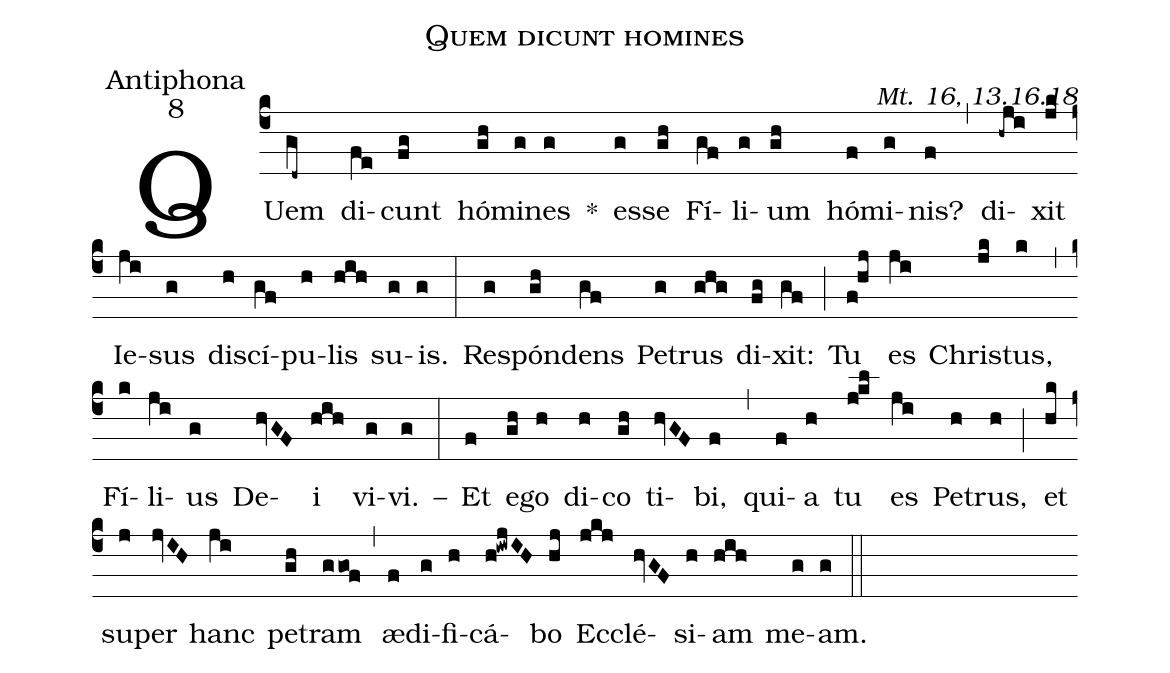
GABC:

name:Quem dicunt homines;
office-part:Antiphona;
mode:8;
commentary:Mt. 16, 13.16.18;
%%
(c4)
QUem(gd~) di(fe)cunt(fg) hó(gh)mi(g)nes(g) *()
es(g)se(gh) Fí(gf)li(g)um(gh) hó(f)mi(g)nis?(f) (,)
di(-hji)xit(jk) Ie(ji)sus(g) di(h)scí(gf)pu(h)lis(hih) su(g)is.(g) (:)
Re(g)spón(gh)dens(gf) Pe(g)trus(ghg) di(fg)xit:(gf) (;)
Tu(f!hj) es(ji) Chris(jk)tus,(k) (,)
Fí(k)li(ji)us(g) De(hvGF)i(hih) vi(g)vi.(g) –(:)
Et(f) e(gh)go(h) di(h)co(gh) ti(hvGF)bi,(f) (,)
qui(f)a(h) tu(j!kl) es(ji) Pe(h)trus,(h) (;)
et(hk) su(j)per(jvIH) hanc(ji) pe(gh)tram(ggof) (,)
æ(f)di(g)fi(h)cá(h!iwjIH)bo(hj) Ec(jkj)clé(hvGF)si(h)am(hih) me(g)am.(g) (::)
